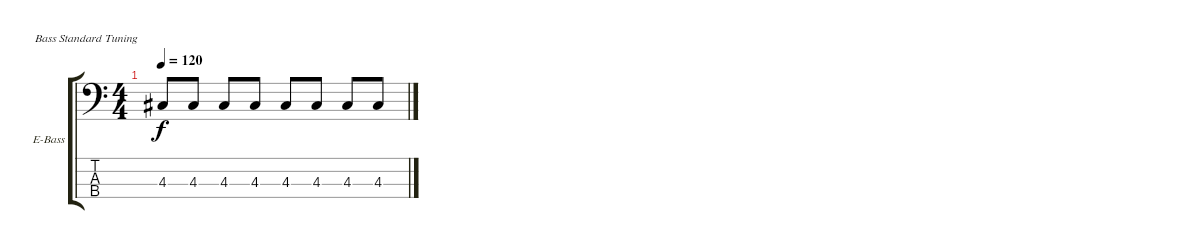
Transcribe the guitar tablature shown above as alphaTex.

\bracketExtendMode groupsimilarinstruments
\firstSystemTrackNameOrientation horizontal
\otherSystemsTrackNameOrientation horizontal
\track ("È. Òèõîìèðîâ" "E-Bass") {instrument electricbassfinger}
\staff {score tabs}
\tuning (G2 D2 A1 E1)
\ts (4 4)
\tempo 120
\clef f4
\ks c
4.3.8{dy f} 4.3.8 4.3.8 4.3.8 4.3.8 4.3.8 4.3.8 4.3.8
